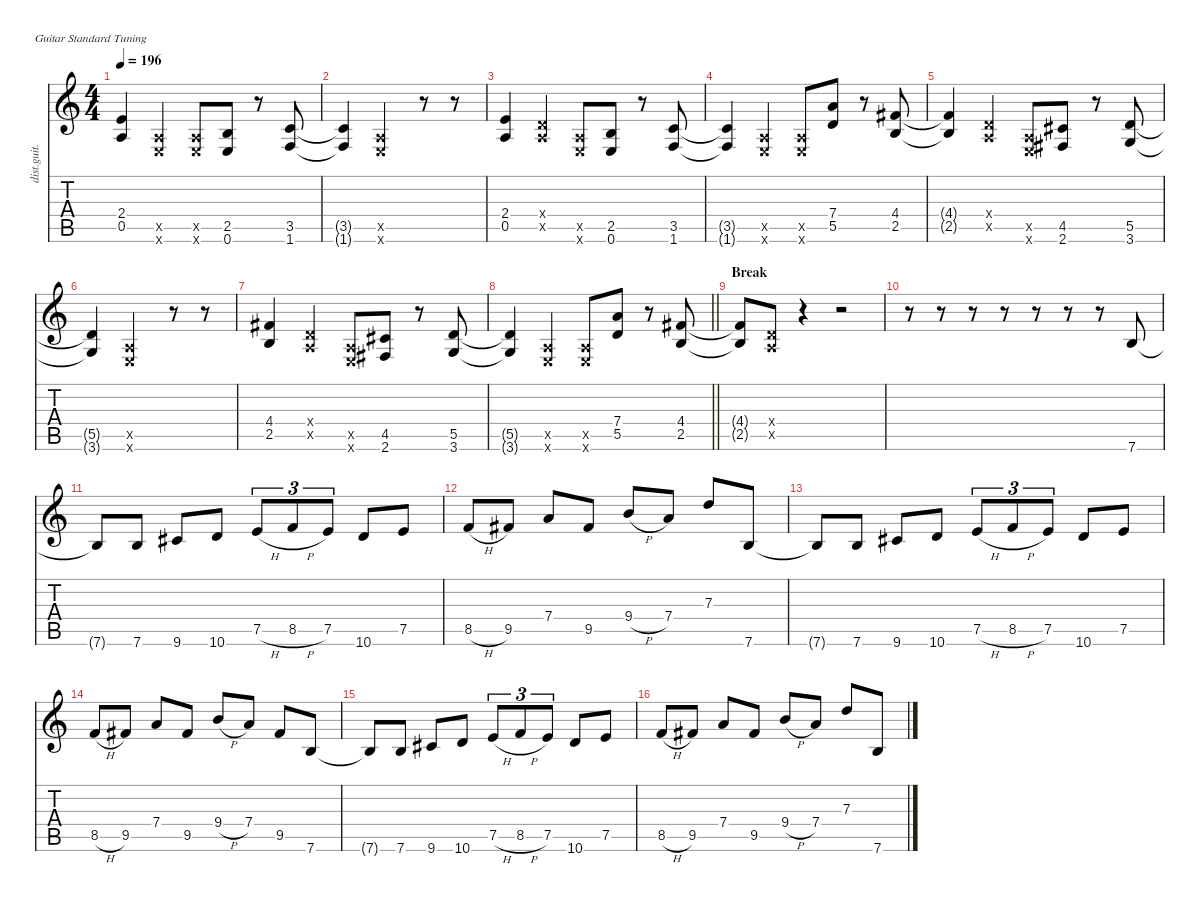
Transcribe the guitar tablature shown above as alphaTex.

\defaultSystemsLayout 4
\hideDynamics
\bracketExtendMode nobrackets
\track ("Friedman" "dist.guit.") {instrument distortionguitar}
\staff {score tabs}
\tuning (E4 B3 G3 D3 A2 E2)
\ts (4 4)
\tempo 196
\clef g2
\ks c
(2.4{t} 0.5{t}).4{dy f} (0.5{x} 0.6{x}).4 (0.5{x} 0.6{x}).8 (2.5 0.6).8 r.8 (3.5 1.6).8 |
(3.5{t} 1.6{t}).4 (0.5{x} 0.6{x}).2 r.8 r.8 |
(2.4 0.5).4 (0.4{x} 0.5{x}).4 (0.5{x} 0.6{x}).8 (2.5 0.6).8 r.8 (3.5 1.6).8 |
(3.5{t} 1.6{t}).4 (0.5{x} 0.6{x}).4 (0.5{x} 0.6{x}).8 (7.4 5.5).8 r.8 (4.4{acc #} 2.5).8 |
(4.4{t acc #} 2.5{t}).4 (0.4{x} 0.5{x}).4 (0.5{x} 0.6{x}).8 (4.5{acc #} 2.6{acc #}).8 r.8 (5.5 3.6).8 |
(5.5{t} 3.6{t}).4 (0.5{x} 0.6{x}).2 r.8 r.8 |
(4.4{acc #} 2.5).4 (0.4{x} 0.5{x}).4 (0.5{x} 0.6{x}).8 (4.5{acc #} 2.6{acc #}).8 r.8 (5.5 3.6).8 |
\barLineRight lightlight
(5.5{t} 3.6{t}).4 (0.5{x} 0.6{x}).4 (0.5{x} 0.6{x}).8 (7.4 5.5).8 r.8 (4.4{acc #} 2.5).8 |
\section ("" "Break")
(4.4{t acc #} 2.5{t}).8 (0.4{x} 0.5{x}).8 r.4 r.2 |
r.8 r.8 r.8 r.8 r.8 r.8 r.8 7.6.8 |
7.6{t}.8 7.6.8 9.6{acc #}.8 10.6.8 7.5{h}.8{tu (3 2)} 8.5{h}.8{tu (3 2)} 7.5.8{tu (3 2)} 10.6.8 7.5.8 |
8.5{h}.8 9.5{acc #}.8 7.4.8 9.5{acc #}.8 9.4{h}.8 7.4.8 7.3.8 7.6.8 |
7.6{t}.8 7.6.8 9.6{acc #}.8 10.6.8 7.5{h}.8{tu (3 2)} 8.5{h}.8{tu (3 2)} 7.5.8{tu (3 2)} 10.6.8 7.5.8 |
8.5{h}.8 9.5{acc #}.8 7.4.8 9.5{acc #}.8 9.4{h}.8 7.4.8 9.5{acc #}.8 7.6.8 |
7.6{t}.8 7.6.8 9.6{acc #}.8 10.6.8 7.5{h}.8{tu (3 2)} 8.5{h}.8{tu (3 2)} 7.5.8{tu (3 2)} 10.6.8 7.5.8 |
8.5{h}.8 9.5{acc #}.8 7.4.8 9.5{acc #}.8 9.4{h}.8 7.4.8 7.3.8 7.6.8
